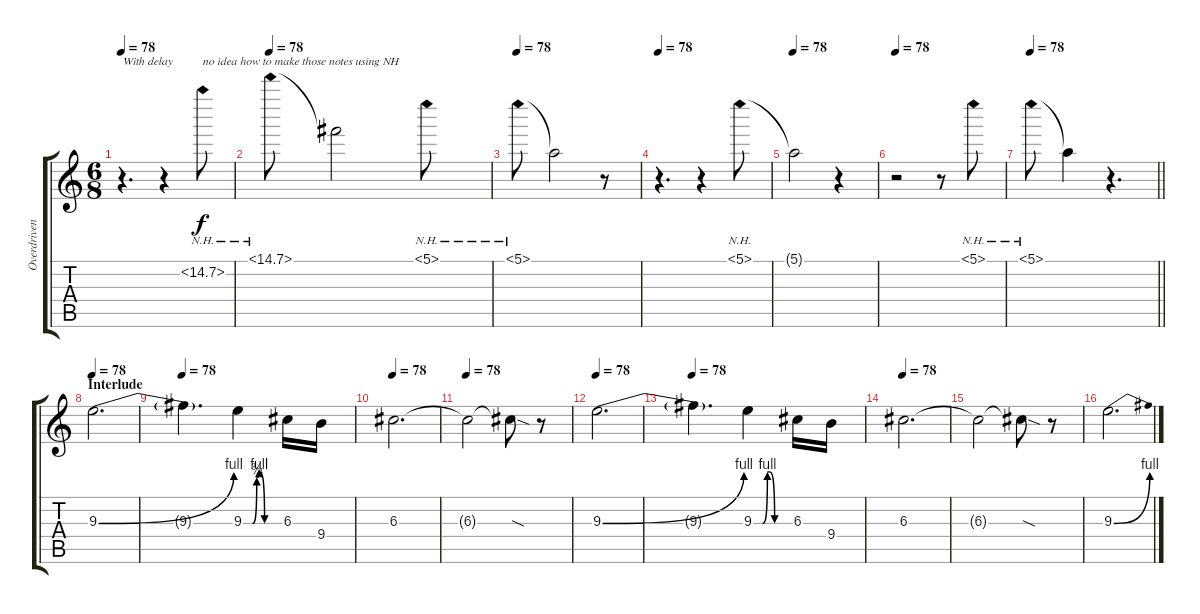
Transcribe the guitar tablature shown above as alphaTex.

\track ("Overdriven Guitar I" "Overdriven") {instrument overdrivenguitar}
\staff {score tabs}
\tuning (E4 B3 G3 D3 A2 E2) {hide}
\ts (6 8)
\tempo 78
\clef g2
\ks c
r.4{d txt "With delay" dy f volume 12} r.4 14.2{nh}.8{txt "no idea how to make those notes using NH" volume 12 instrument electricguitarclean} |
\tempo 78
14.1{nh}.8{volume 12 instrument electricguitarclean} 14.1{t}.2 5.1{nh}.8{volume 10 instrument electricguitarclean} |
\tempo 78
5.1{nh}.8{volume 8 instrument electricguitarclean} 5.1{t}.2 r.8 |
\tempo 78
r.4{d} r.4 5.1{nh}.8{volume 8 instrument electricguitarclean} |
\tempo 78
5.1{t}.2{volume 5} r.4 |
\tempo 78
r.2 r.8 5.1{nh}.8{volume 10 instrument electricguitarclean} |
\tempo 78
\barLineRight lightlight
5.1{nh}.8{volume 10 instrument electricguitarclean} 5.1{t}.4 r.4{d} |
\section ("" "Interlude")
\tempo 78
9.3{be (bend 0 0 60 4)}.2{d volume 16 instrument overdrivenguitar} |
\tempo 78
9.3{t}.4{d} 9.3{be (custom 0 0 15 0 22 3 26 4 35 0 60 0)}.4 6.3.16 9.4.16 |
\tempo 78
6.3.2{d} |
\tempo 78
6.3{t}.2 6.3{sod t}.8 r.8 |
\tempo 78
9.3{be (bend 0 0 60 4)}.2{d} |
\tempo 78
9.3{t}.4{d} 9.3{be (custom 0 0 15 0 23 4 26 4 35 0 60 0)}.4 6.3.16 9.4.16 |
\tempo 78
6.3.2{d} |
6.3{t}.2 6.3{sod t}.8 r.8 |
9.3{be (bend 0 0 60 4)}.2{d}
